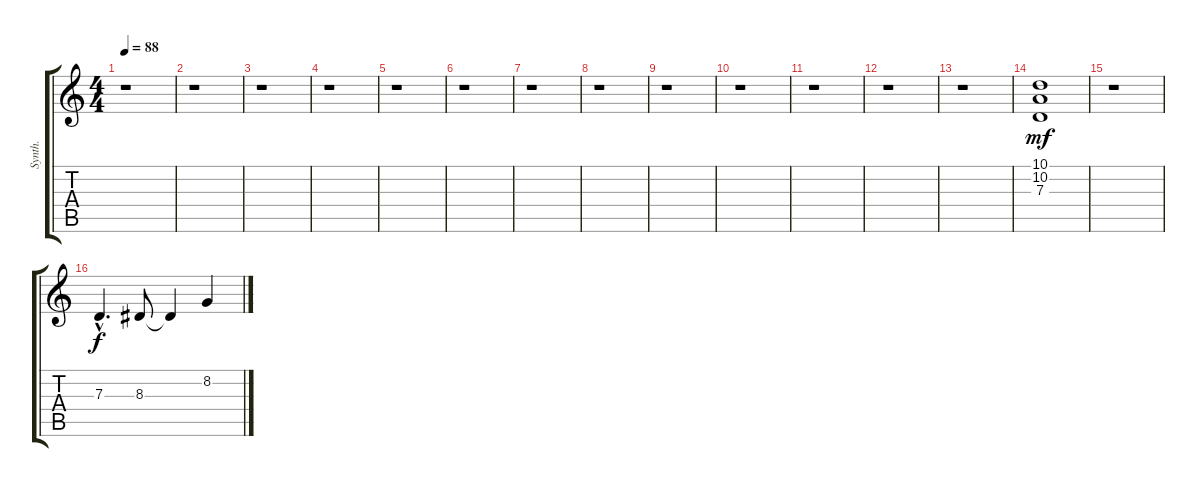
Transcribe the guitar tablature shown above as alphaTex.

\track ("Synth." "Synth.") {instrument sitar}
\staff {score tabs}
\tuning (E4 B3 G3 D3 A2 E2) {hide}
\ts (4 4)
\tempo 88
\clef g2
\ks c
r.1{dy mf instrument sitar} |
r.1 |
r.1 |
r.1 |
r.1 |
r.1 |
r.1 |
r.1 |
r.1 |
r.1 |
r.1 |
r.1 |
r.1 |
(10.1 10.2 7.3).1 |
r.1 |
7.3{hac}.4{d dy f} 8.3.8 8.3{t}.4 8.2.4
